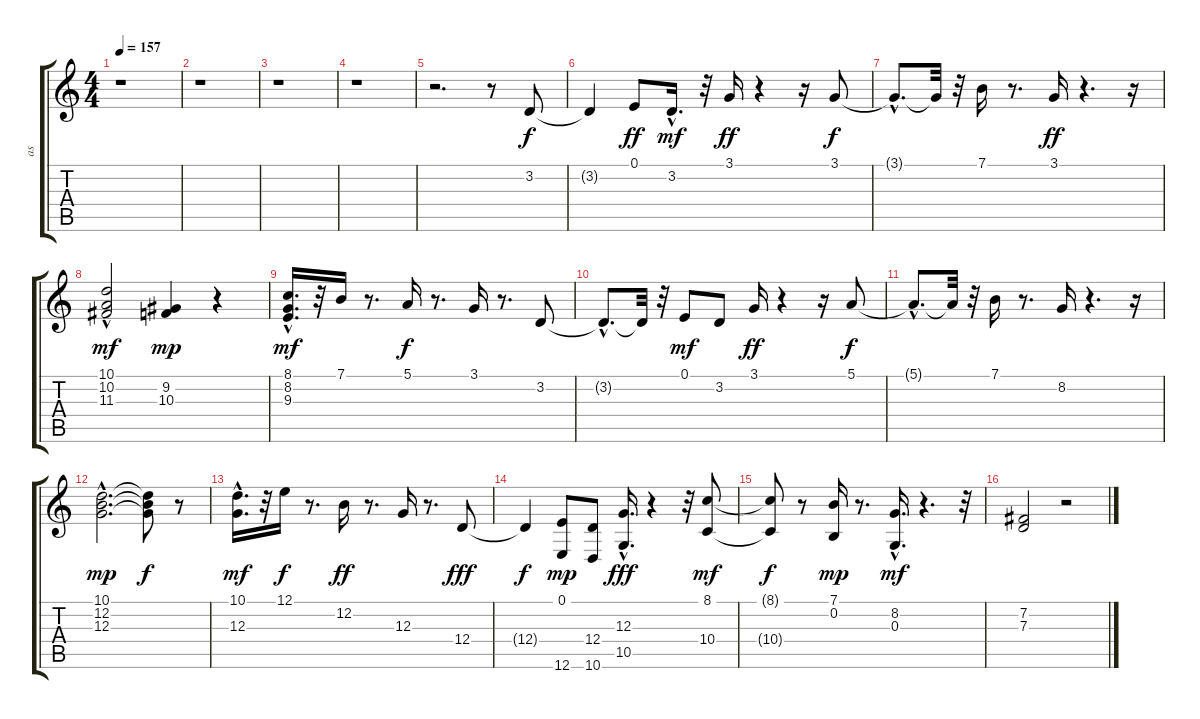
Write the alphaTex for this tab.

\track ("ass" "as") {instrument synthbrass1}
\staff {score tabs}
\tuning (E4 B3 G3 D3 A2 E2) {hide}
\ts (4 4)
\tempo 157
\clef g2
\ks c
r.1{dy f} |
r.1 |
r.1 |
r.1 |
r.2{d} r.8 3.2.8 |
3.2{t}.4 0.1.8{dy ff} 3.2{hac}.16{d dy mf} r.32 3.1.16{dy ff} r.4 r.16 3.1.8{dy f} |
3.1{hac t}.8{d} 3.1{t}.32 r.32 7.1.16 r.8{d} 3.1.16{dy ff} r.4{d} r.16 |
(10.1{hac} 10.2 11.3).2{dy mf} (9.2 10.3).4{dy mp} r.4 |
(8.1{hac} 8.2{hac} 9.3{hac}).16{d dy mf} r.32 7.1.16 r.8{d} 5.1.16{dy f} r.8{d} 3.1.16 r.8{d} 3.2.8 |
3.2{hac t}.8{d} 3.2{t}.32 r.32 0.1.8{dy mf} 3.2.8 3.1.16{dy ff} r.4 r.16 5.1.8{dy f} |
5.1{hac t}.8{d} 5.1{t}.32 r.32 7.1.16 r.8{d} 8.2.16 r.4{d} r.16 |
(10.1{hac} 12.2{hac} 12.3{hac}).2{d dy mp} (10.1{t} 12.2{t} 12.3{t}).8{dy f} r.8 |
(10.1{hac} 12.3{hac}).16{d dy mf} r.32 12.1.16{dy f} r.8{d} 12.2.16{dy ff} r.8{d} 12.3.16 r.8{d} 12.4.8{dy fff} |
12.4{t}.4{dy f} (0.1 12.6).8{dy mp} (12.4 10.6).8 (12.3{hac} 10.5{hac}).16{d dy fff} r.4 r.32 (8.1 10.4).8{dy mf} |
(8.1{t} 10.4{t}).8{dy f} r.8 (7.1 0.2).16{dy mp} r.8{d} (8.2 0.3{hac}).16{d dy mf} r.4{d} r.32 |
(7.2 7.3).2 r.2
